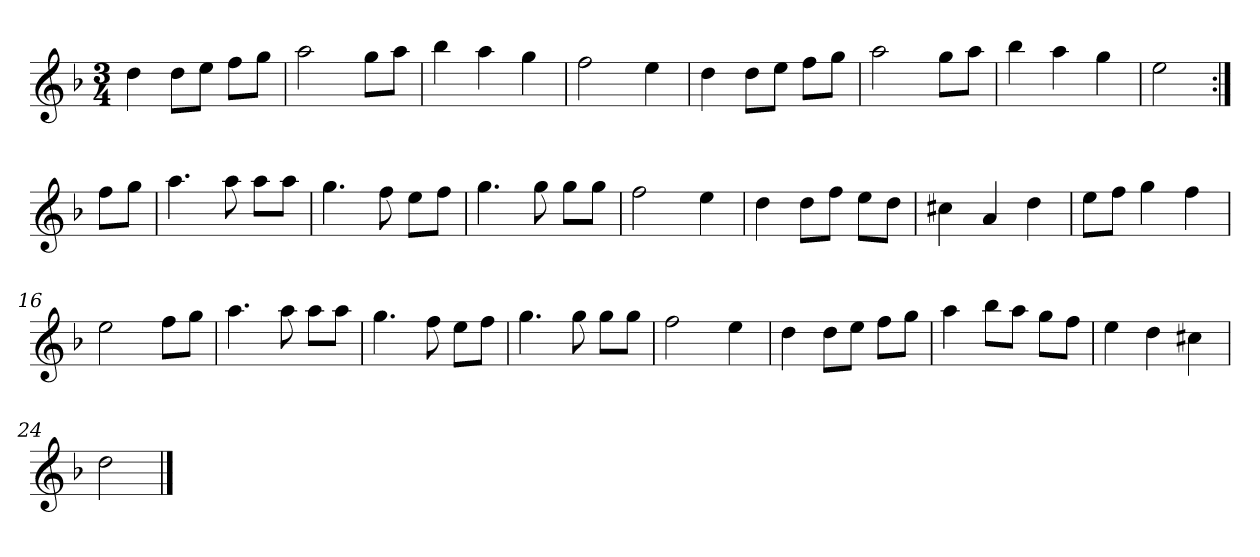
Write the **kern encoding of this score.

**kern
*part1
*staff1
*clefG2
*k[b-]
*d:
*M3/4
*MM120
=1
4dd
8dd\L
8ee\J
8ff\L
8gg\J
=2
2aa
8gg\L
8aa\J
=3
4bb-
4aa
4gg
=4
2ff
4ee
=5
4dd
8dd\L
8ee\J
8ff\L
8gg\J
=6
2aa
8gg\L
8aa\J
=7
4bb-
4aa
4gg
=8
2ee
=:|!
8ff\L
8gg\J
=9
4.aa
8aa
8aa\L
8aa\J
=10
4.gg
8ff
8ee\L
8ff\J
=11
4.gg
8gg
8gg\L
8gg\J
=12
2ff
4ee
=13
4dd
8dd\L
8ff\J
8ee\L
8dd\J
=14
4cc#X
4a
4dd
=15
8ee\L
8ff\J
4gg
4ff
=16
2ee
8ff\L
8gg\J
=17
4.aa
8aa
8aa\L
8aa\J
=18
4.gg
8ff
8ee\L
8ff\J
=19
4.gg
8gg
8gg\L
8gg\J
=20
2ff
4ee
=21
4dd
8dd\L
8ee\J
8ff\L
8gg\J
=22
4aa
8bb-\L
8aa\J
8gg\L
8ff\J
=23
4ee
4dd
4cc#X
=24
2dd
==
*-
